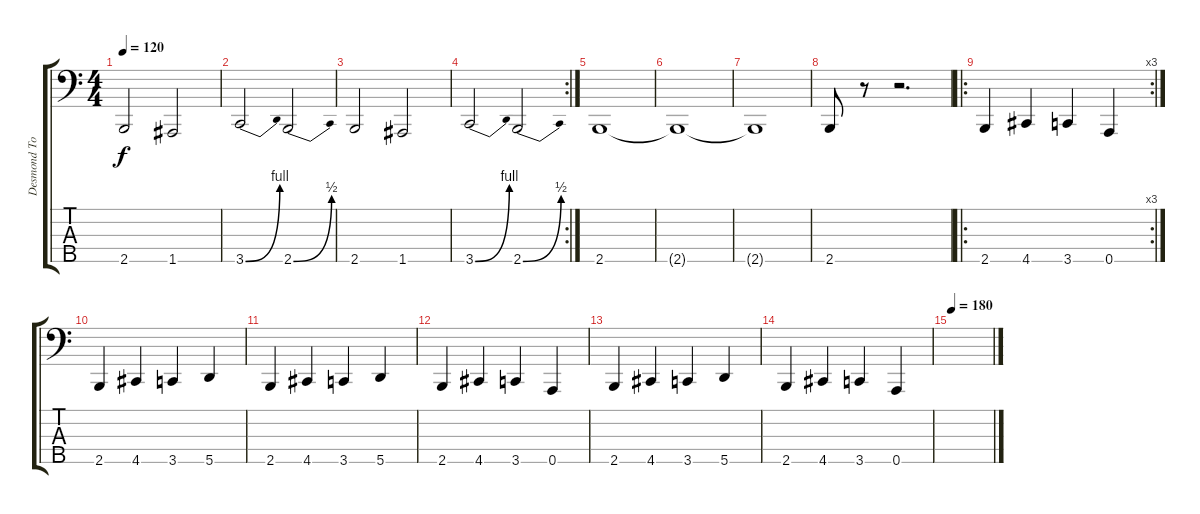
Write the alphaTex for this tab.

\track ("Desmond Tolhurst" "Desmond To") {instrument electricbassfinger}
\staff {score tabs}
\tuning (F2 C2 G1 D1 A0) {hide}
\ts (4 4)
\tempo 120
\clef f4
\ks c
2.5.2{dy f} 1.5.2 |
3.5{be (bend 0 0 60 4)}.2 2.5{be (bend 0 0 60 2)}.2 |
2.5.2 1.5.2 |
\rc 2
3.5{be (bend 0 0 60 4)}.2 2.5{be (bend 0 0 60 2)}.2 |
2.5.1 |
2.5{t}.1 |
2.5{t}.1 |
2.5.8 r.8 r.2{d} |
\ro
\rc 3
2.5.4 4.5.4 3.5.4 0.5.4 |
2.5.4 4.5.4 3.5.4 5.5.4 |
2.5.4 4.5.4 3.5.4 5.5.4 |
2.5.4 4.5.4 3.5.4 0.5.4 |
2.5.4 4.5.4 3.5.4 5.5.4 |
2.5.4 4.5.4 3.5.4 0.5.4 |
\tempo 180
